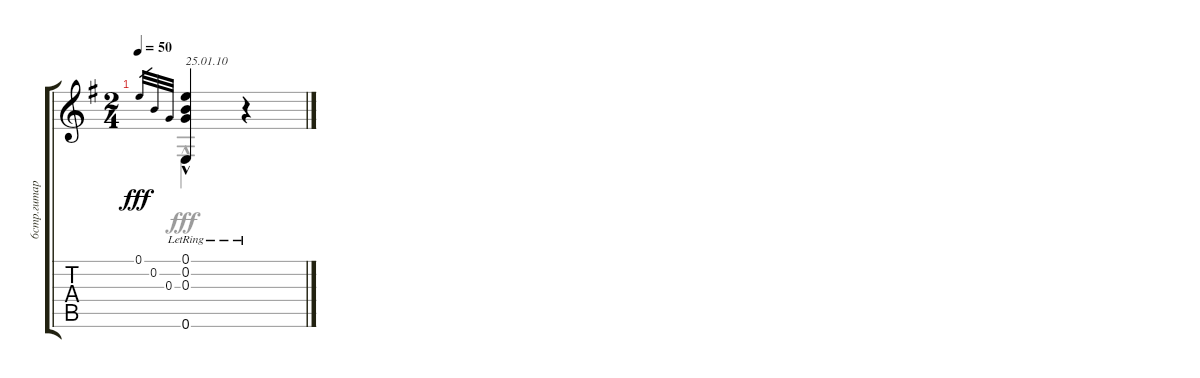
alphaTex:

\track ("6стр.гитара" "6стр.гитар") {instrument acousticguitarnylon}
\staff {score tabs}
\tuning (E4 B3 G3 D3 A2 E2) {hide}
\voice
\ts (2 4)
\tempo 50
\clef g2
\ks eminor
0.1.32{gr dy fff} 0.2.32{gr} 0.3.32{gr} (0.1{hac} 0.2{hac} 0.3{hac} 0.6{hac lr}).4{txt "25.01.10"} r.4
\voice
\clef g2
\ottava regular
\simile none
\ks eminor
0.6{hac}.4{dy fff} r.4
